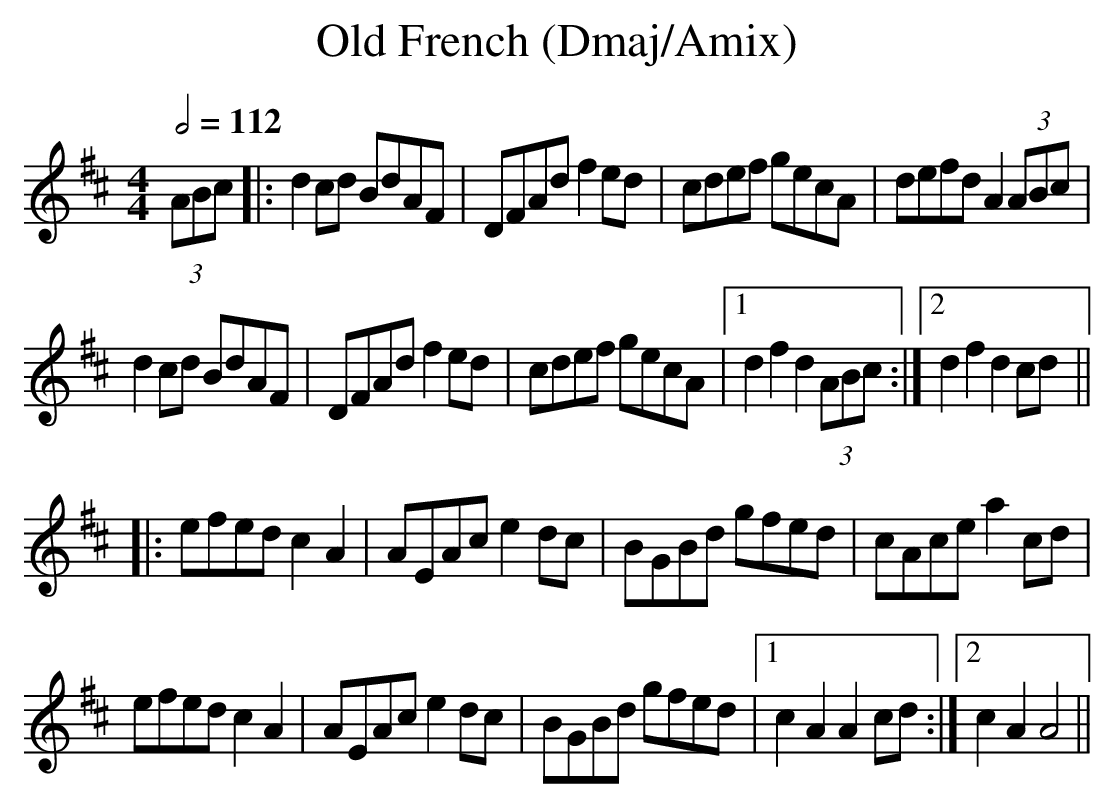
X:1
T:Old French (Dmaj/Amix)
Q:1/2=112
M:4/4
L:1/8
K:Dmaj
(3ABc|:d2cd BdAF|DFAd f2ed|cdef gecA|defd A2(3ABc|
d2cd BdAF|DFAd f2ed|cdef gecA|1d2f2 d2(3ABc:|2d2f2 d2cd||
|:efed c2A2|AEAc e2dc|BGBd gfed|cAce a2cd|
efed c2A2|AEAc e2dc|BGBd gfed|1c2A2 A2cd:|2c2A2 A4||
